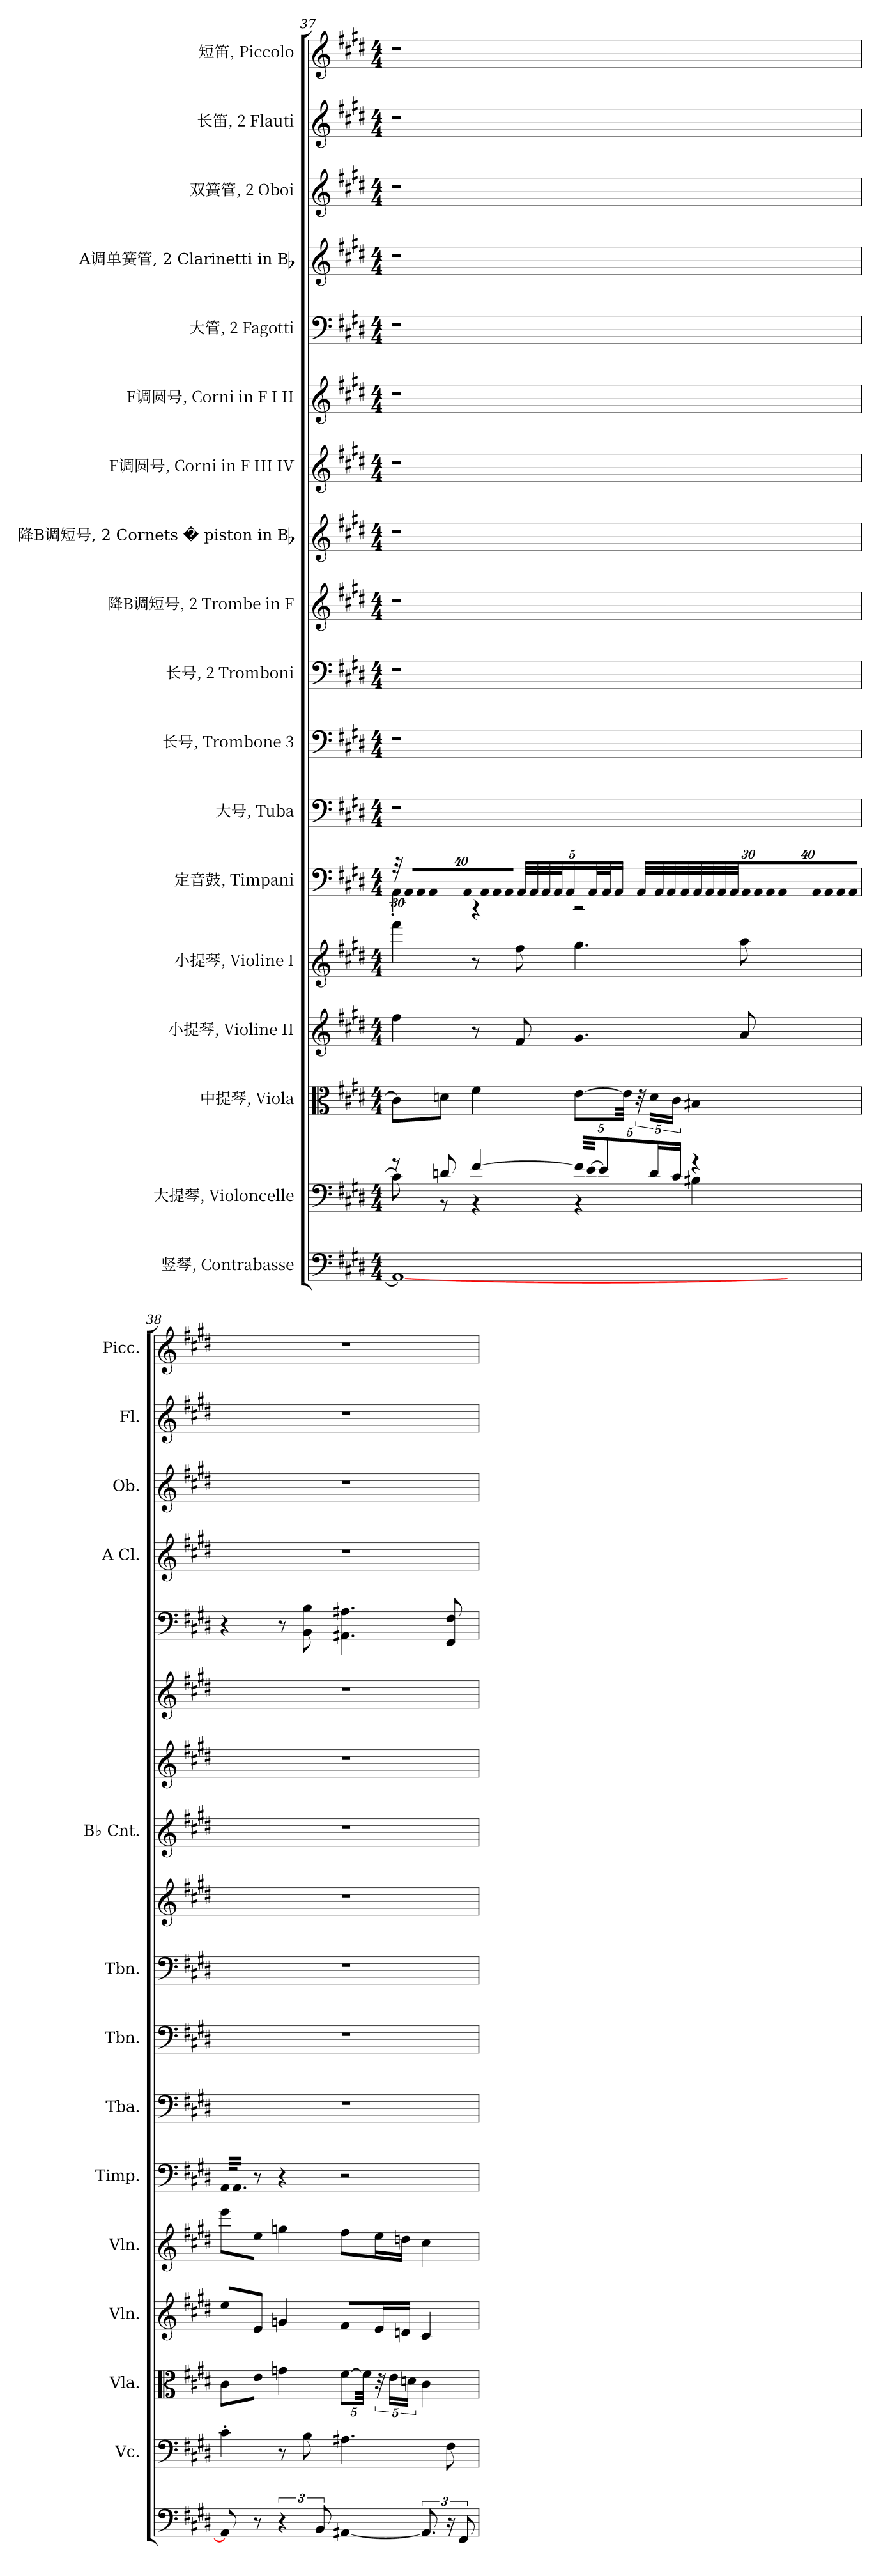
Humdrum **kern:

**kern	**kern	**kern	**kern	**kern	**kern	**kern	**kern	**kern	**kern	**kern	**kern	**kern	**kern	**kern	**kern	**kern	**kern
*part18	*part17	*part16	*part15	*part14	*part13	*part12	*part11	*part10	*part9	*part8	*part7	*part6	*part5	*part4	*part3	*part2	*part1
*staff18	*staff17	*staff16	*staff15	*staff14	*staff13	*staff12	*staff11	*staff10	*staff9	*staff8	*staff7	*staff6	*staff5	*staff4	*staff3	*staff2	*staff1
*I"竖琴, Contrabasse	*I"大提琴, Violoncelle	*I"中提琴, Viola	*I"小提琴, Violine II	*I"小提琴, Violine I	*I"定音鼓, Timpani	*I"大号, Tuba	*I"长号, Trombone 3	*I"长号, 2 Tromboni	*I"降B调短号, 2 Trombe in F	*I"降B调短号, 2 Cornets � piston in Bb	*I"F调圆号, Corni in F III IV	*I"F调圆号, Corni in F I II	*I"大管, 2 Fagotti	*I"A调单簧管, 2 Clarinetti in Bb	*I"双簧管, 2 Oboi	*I"长笛, 2 Flauti	*I"短笛, Piccolo
*	*I'Vc.	*I'Vla.	*I'Vln.	*I'Vln.	*I'Timp.	*I'Tba.	*I'Tbn.	*I'Tbn.	*	*I'B♭ Cnt.	*	*	*	*I'A Cl.	*I'Ob.	*I'Fl.	*I'Picc.
!!LO:PB:g=z
*clefF4	*clefF4	*clefC3	*clefG2	*clefG2	*clefF4	*clefF4	*clefF4	*clefF4	*clefG2	*clefG2	*clefG2	*clefG2	*clefF4	*clefG2	*clefG2	*clefG2	*clefG2
*	*	*	*	*	*	*	*	*	*ITrd1c2	*ITrd1c2	*ITrd4c7	*ITrd4c7	*	*ITrd2c3	*	*	*ITrd-7c-12
*k[f#c#g#d#]	*k[f#c#g#d#]	*k[f#c#g#d#]	*k[f#c#g#d#]	*k[f#c#g#d#]	*k[f#c#g#d#]	*k[f#c#g#d#]	*k[f#c#g#d#]	*k[f#c#g#d#]	*k[f#c#]	*k[f#c#]	*k[f#c#g#]	*k[f#c#g#]	*k[f#c#g#d#]	*k[f#c#g#d#a#e#b#]	*k[f#c#g#d#]	*k[f#c#g#d#]	*k[f#c#g#d#]
*M4/4	*M4/4	*M4/4	*M4/4	*M4/4	*M4/4	*M4/4	*M4/4	*M4/4	*M4/4	*M4/4	*M4/4	*M4/4	*M4/4	*M4/4	*M4/4	*M4/4	*M4/4
*MM122	*MM122	*MM122	*MM122	*MM122	*MM122	*MM122	*MM122	*MM122	*MM122	*MM122	*MM122	*MM122	*MM122	*MM122	*MM122	*MM122	*MM122
=37	=37	=37	=37	=37	=37	=37	=37	=37	=37	=37	=37	=37	=37	=37	=37	=37	=37
*	*^	*	*	*	*	*	*	*	*	*	*	*	*	*	*	*	*
!	!	!	!	!	!	!LO:N:vis=64	!	!	!	!	!	!	!	!	!	!	!	!
*	*	*	*	*	*	*^	*	*	*	*	*	*	*	*	*	*	*	*
1AA_	8r	8c#\]	8c#\L]	4ff#\	4fff#\	960%17r	4AA'\	1r	1r	1r	1r	1r	1r	1r	1r	1r	1r	1r	1r
!	!	!	!	!	!	!LO:N:vis=32	!	!	!	!	!	!	!	!	!	!	!	!	!
.	.	.	.	.	.	640%23AA/LLL	.	.	.	.	.	.	.	.	.	.	.	.	.
!	!	!	!	!	!	!LO:N:vis=32	!	!	!	!	!	!	!	!	!	!	!	!	!
.	.	.	.	.	.	640%23AA/	.	.	.	.	.	.	.	.	.	.	.	.	.
!	!	!	!	!	!	!LO:N:vis=256%9	!	!	!	!	!	!	!	!	!	!	!	!	!
.	.	.	.	.	.	960%17AA/K	.	.	.	.	.	.	.	.	.	.	.	.	.
!	!	!	!	!	!	!LO:N:vis=32	!	!	!	!	!	!	!	!	!	!	!	!	!
.	.	.	.	.	.	640%23AA/	.	.	.	.	.	.	.	.	.	.	.	.	.
.	8dn/	8r	8dn\J	.	.	.	.	.	.	.	.	.	.	.	.	.	.	.	.
!	!	!	!	!	!	!LO:N:vis=32	!	!	!	!	!	!	!	!	!	!	!	!	!
.	.	.	.	.	.	640%23AA/	.	.	.	.	.	.	.	.	.	.	.	.	.
!	!	!	!	!	!	!LO:N:vis=32	!	!	!	!	!	!	!	!	!	!	!	!	!
.	.	.	.	.	.	640%23AA/	.	.	.	.	.	.	.	.	.	.	.	.	.
!	!	!	!	!	!	!LO:N:vis=32	!	!	!	!	!	!	!	!	!	!	!	!	!
.	.	.	.	.	.	640%23AA/JJJ	.	.	.	.	.	.	.	.	.	.	.	.	.
.	[4f#/	4r	4f#\	8r	8r	.	4r	.	.	.	.	.	.	.	.	.	.	.	.
*	*	*	*	*	*	*Xbrackettup	*	*	*	*	*	*	*	*	*	*	*	*	*
.	.	.	.	.	.	40AA/LLL	.	.	.	.	.	.	.	.	.	.	.	.	.
.	.	.	.	.	.	40AA/	.	.	.	.	.	.	.	.	.	.	.	.	.
.	.	.	.	.	.	40AA/	.	.	.	.	.	.	.	.	.	.	.	.	.
.	.	.	.	.	.	40AA/J	.	.	.	.	.	.	.	.	.	.	.	.	.
.	.	.	.	.	.	20AA/	.	.	.	.	.	.	.	.	.	.	.	.	.
.	.	.	.	8f#/	8ff#\	.	.	.	.	.	.	.	.	.	.	.	.	.	.
.	.	.	.	.	.	40AA/L	.	.	.	.	.	.	.	.	.	.	.	.	.
.	.	.	.	.	.	40AA/J	.	.	.	.	.	.	.	.	.	.	.	.	.
.	.	.	.	.	.	20AA/JJ	.	.	.	.	.	.	.	.	.	.	.	.	.
*	*Xbrackettup	*	*	*	*	*	*	*	*	*	*	*	*	*	*	*	*	*	*
.	40f#/LLL]	4r	[10e\L	4.g#/	4.gg#\	.	2r	.	.	.	.	.	.	.	.	.	.	.	.
.	.	.	.	.	.	32AA/LLL	.	.	.	.	.	.	.	.	.	.	.	.	.
.	[40e/JJ	.	.	.	.	.	.	.	.	.	.	.	.	.	.	.	.	.	.
.	.	.	.	.	.	32AA/	.	.	.	.	.	.	.	.	.	.	.	.	.
.	10e/]	.	.	.	.	.	.	.	.	.	.	.	.	.	.	.	.	.	.
.	.	.	.	.	.	32AA/	.	.	.	.	.	.	.	.	.	.	.	.	.
.	.	.	.	.	.	32AA/	.	.	.	.	.	.	.	.	.	.	.	.	.
.	.	.	40e\Jkk]	.	.	.	.	.	.	.	.	.	.	.	.	.	.	.	.
.	.	.	40r	.	.	.	.	.	.	.	.	.	.	.	.	.	.	.	.
.	.	.	.	.	.	32AA/	.	.	.	.	.	.	.	.	.	.	.	.	.
.	20d/L	.	20d\LL	.	.	.	.	.	.	.	.	.	.	.	.	.	.	.	.
.	.	.	.	.	.	32AA/	.	.	.	.	.	.	.	.	.	.	.	.	.
.	.	.	.	.	.	32AA/	.	.	.	.	.	.	.	.	.	.	.	.	.
.	20c#/JJ	.	20c#\JJ	.	.	.	.	.	.	.	.	.	.	.	.	.	.	.	.
.	.	.	.	.	.	32AA/	.	.	.	.	.	.	.	.	.	.	.	.	.
.	4r	4B#X\	4B#X/	.	.	.	.	.	.	.	.	.	.	.	.	.	.	.	.
!	!	!	!	!	!	!LO:N:vis=256%9	!	!	!	!	!	!	!	!	!	!	!	!	!
.	.	.	.	.	.	960%17AA/K	.	.	.	.	.	.	.	.	.	.	.	.	.
!	!	!	!	!	!	!LO:N:vis=32	!	!	!	!	!	!	!	!	!	!	!	!	!
.	.	.	.	.	.	640%23AA/	.	.	.	.	.	.	.	.	.	.	.	.	.
!	!	!	!	!	!	!LO:N:vis=32	!	!	!	!	!	!	!	!	!	!	!	!	!
.	.	.	.	.	.	640%23AA/	.	.	.	.	.	.	.	.	.	.	.	.	.
!	!	!	!	!	!	!LO:N:vis=256%9	!	!	!	!	!	!	!	!	!	!	!	!	!
.	.	.	.	.	.	960%17AA/K	.	.	.	.	.	.	.	.	.	.	.	.	.
!	!	!	!	!	!	!LO:N:vis=32	!	!	!	!	!	!	!	!	!	!	!	!	!
.	.	.	.	.	.	640%23AA/	.	.	.	.	.	.	.	.	.	.	.	.	.
.	.	.	.	8a/	8aa\	.	.	.	.	.	.	.	.	.	.	.	.	.	.
!	!	!	!	!	!	!LO:N:vis=32	!	!	!	!	!	!	!	!	!	!	!	!	!
.	.	.	.	.	.	640%23AA/	.	.	.	.	.	.	.	.	.	.	.	.	.
!	!	!	!	!	!	!LO:N:vis=32	!	!	!	!	!	!	!	!	!	!	!	!	!
.	.	.	.	.	.	640%23AA/	.	.	.	.	.	.	.	.	.	.	.	.	.
!	!	!	!	!	!	!LO:N:vis=32	!	!	!	!	!	!	!	!	!	!	!	!	!
.	.	.	.	.	.	640%23AA/JJJ	.	.	.	.	.	.	.	.	.	.	.	.	.
480ryy	480ryy	480ryy	480ryy	480ryy	480ryy	.	480ryy	480ryy	480ryy	480ryy	480ryy	480ryy	480ryy	480ryy	480ryy	480ryy	480ryy	480ryy	480ryy
*	*v	*v	*	*	*	*v	*v	*	*	*	*	*	*	*	*	*	*	*	*
!!LO:PB:g=z
=38	=38	=38	=38	=38	=38	=38	=38	=38	=38	=38	=38	=38	=38	=38	=38	=38	=38
*	*	*	*	*	*	*	*	*	*	*	*	*	*	*	*	*	*MM122
8AA/]	4c#'\	8c#\L	8ee/L	8eee\L	32AA/KLL	1r	1r	1r	1r	1r	1r	1r	4r	1r	1r	1r	1r
.	.	.	.	.	16.AA/JJ	.	.	.	.	.	.	.	.	.	.	.	.
8r	.	8e\J	8e/J	8ee\J	8r	.	.	.	.	.	.	.	.	.	.	.	.
6r	8r	4gn\	4gn/	4ggn\	4r	.	.	.	.	.	.	.	8r	.	.	.	.
.	8B\	.	.	.	.	.	.	.	.	.	.	.	8BB\ 8B\	.	.	.	.
12BB/	.	.	.	.	.	.	.	.	.	.	.	.	.	.	.	.	.
[4AA#X/	4.A#X\	[10f#\L	8f#/L	8ff#\L	2r	.	.	.	.	.	.	.	4.AA#X\ 4.A#X\	.	.	.	.
.	.	40f#\Jkk]	.	.	.	.	.	.	.	.	.	.	.	.	.	.	.
.	.	40r	16e/L	16ee\L	.	.	.	.	.	.	.	.	.	.	.	.	.
.	.	20e\LL	.	.	.	.	.	.	.	.	.	.	.	.	.	.	.
.	.	.	16dn/JJ	16ddn\JJ	.	.	.	.	.	.	.	.	.	.	.	.	.
.	.	20dn\JJ	.	.	.	.	.	.	.	.	.	.	.	.	.	.	.
12.AA#/]	.	4c#\	4c#/	4cc#\	.	.	.	.	.	.	.	.	.	.	.	.	.
24r	8F#\	.	.	.	.	.	.	.	.	.	.	.	8FF#/ 8F#/	.	.	.	.
12FF#/	.	.	.	.	.	.	.	.	.	.	.	.	.	.	.	.	.
=	=	=	=	=	=	=	=	=	=	=	=	=	=	=	=	=	=
*-	*-	*-	*-	*-	*-	*-	*-	*-	*-	*-	*-	*-	*-	*-	*-	*-	*-
